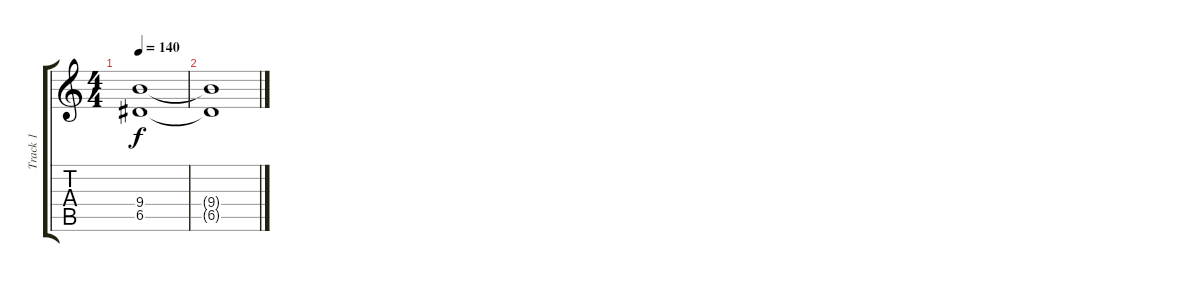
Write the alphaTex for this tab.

\track ("Track 1" "Track 1") {instrument acousticguitarnylon}
\staff {score tabs}
\tuning (E4 B3 G3 D3 A2 E2) {hide}
\ts (4 4)
\tempo 140
\clef g2
\ks c
(9.4 6.5).1{dy f} |
(9.4{t} 6.5{t}).1
